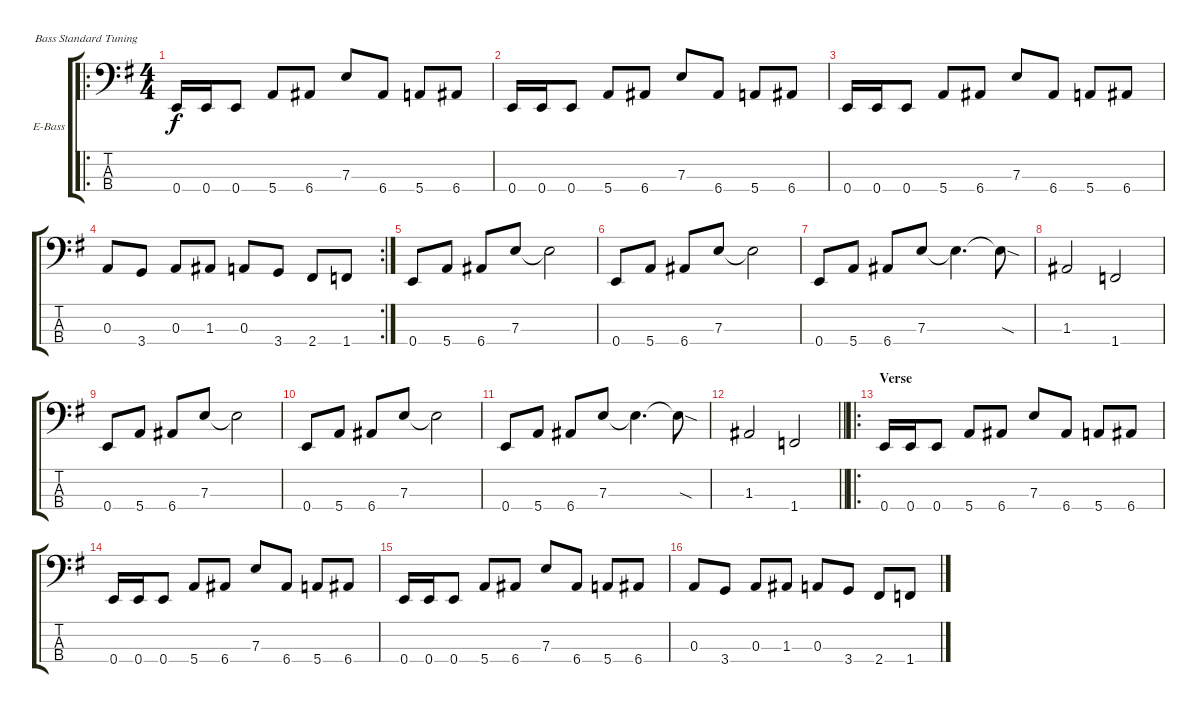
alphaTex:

\defaultSystemsLayout 4
\bracketExtendMode groupsimilarinstruments
\firstSystemTrackNameOrientation horizontal
\otherSystemsTrackNameOrientation horizontal
\track ("Bass" "E-Bass") {instrument electricbassfinger}
\staff {score tabs}
\tuning (G2 D2 A1 E1)
\ro
\ts (4 4)
\tempo (188 hide)
\clef f4
\scale
0.373737
\ks g
0.4.16{dy f} 0.4.16 0.4.8 5.4.8 6.4.8 7.3.8 6.4.8 5.4.8 6.4.8 |
0.4.16 0.4.16 0.4.8 5.4.8 6.4.8 7.3.8 6.4.8 5.4.8 6.4.8 |
0.4.16 0.4.16 0.4.8 5.4.8 6.4.8 7.3.8 6.4.8 5.4.8 6.4.8 |
\rc 2
0.3.8 3.4.8 0.3.8 1.3.8 0.3.8 3.4.8 2.4.8 1.4.8 |
0.4.8 5.4.8 6.4.8 7.3.8 7.3{t}.2 |
0.4.8 5.4.8 6.4.8 7.3.8 7.3{t}.2 |
0.4.8 5.4.8 6.4.8 7.3.8 7.3{t}.4{d} 7.3{sod t}.8 |
1.3.2 1.4.2 |
0.4.8 5.4.8 6.4.8 7.3.8 7.3{t}.2 |
0.4.8 5.4.8 6.4.8 7.3.8 7.3{t}.2 |
0.4.8 5.4.8 6.4.8 7.3.8 7.3{t}.4{d} 7.3{sod t}.8 |
\barLineRight lightlight
1.3.2 1.4.2 |
\ro
\section ("" "Verse")
0.4.16 0.4.16 0.4.8 5.4.8 6.4.8 7.3.8 6.4.8 5.4.8 6.4.8 |
0.4.16 0.4.16 0.4.8 5.4.8 6.4.8 7.3.8 6.4.8 5.4.8 6.4.8 |
0.4.16 0.4.16 0.4.8 5.4.8 6.4.8 7.3.8 6.4.8 5.4.8 6.4.8 |
0.3.8 3.4.8 0.3.8 1.3.8 0.3.8 3.4.8 2.4.8 1.4.8
